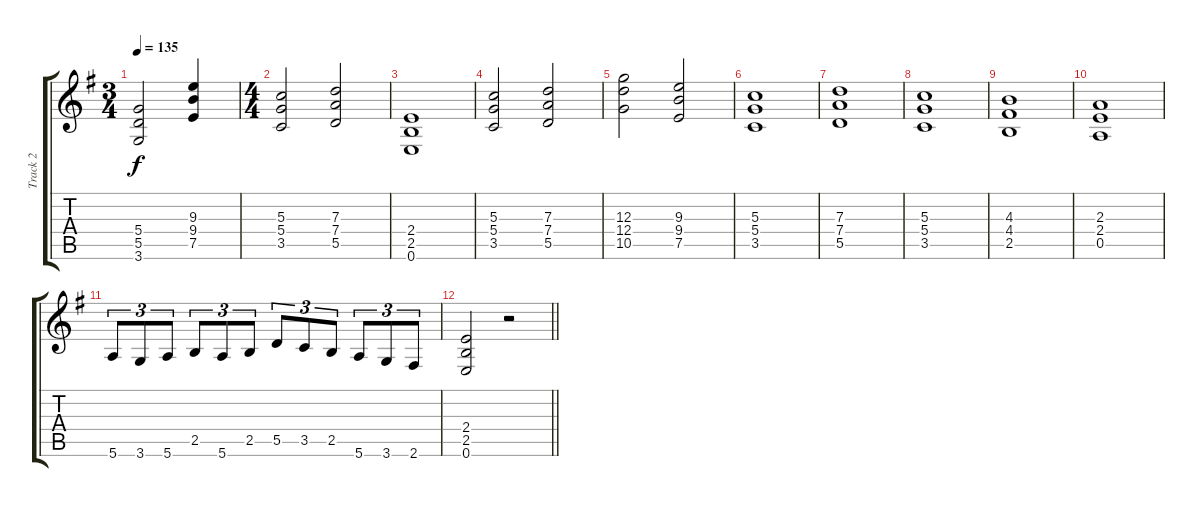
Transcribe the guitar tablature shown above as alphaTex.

\track ("Track 2" "Track 2") {instrument distortionguitar}
\staff {score tabs}
\tuning (E4 B3 G3 D3 A2 E2) {hide}
\ts (3 4)
\tempo 135
\clef g2
\ks g
(5.4 5.5 3.6).2{dy f} (9.3 9.4 7.5).4 |
\ts (4 4)
(5.3 5.4 3.5).2 (7.3 7.4 5.5).2 |
(2.4 2.5 0.6).1 |
(5.3 5.4 3.5).2 (7.3 7.4 5.5).2 |
(12.3 12.4 10.5).2 (9.3 9.4 7.5).2 |
(5.3 5.4 3.5).1 |
(7.3 7.4 5.5).1 |
(5.3 5.4 3.5).1 |
(4.3 4.4 2.5).1 |
(2.3 2.4 0.5).1 |
5.6.8{tu (3 2)} 3.6.8{tu (3 2)} 5.6.8{tu (3 2)} 2.5.8{tu (3 2)} 5.6.8{tu (3 2)} 2.5.8{tu (3 2)} 5.5.8{tu (3 2)} 3.5.8{tu (3 2)} 2.5.8{tu (3 2)} 5.6.8{tu (3 2)} 3.6.8{tu (3 2)} 2.6.8{tu (3 2)} |
\barLineRight lightlight
(2.4 2.5 0.6).2 r.2
